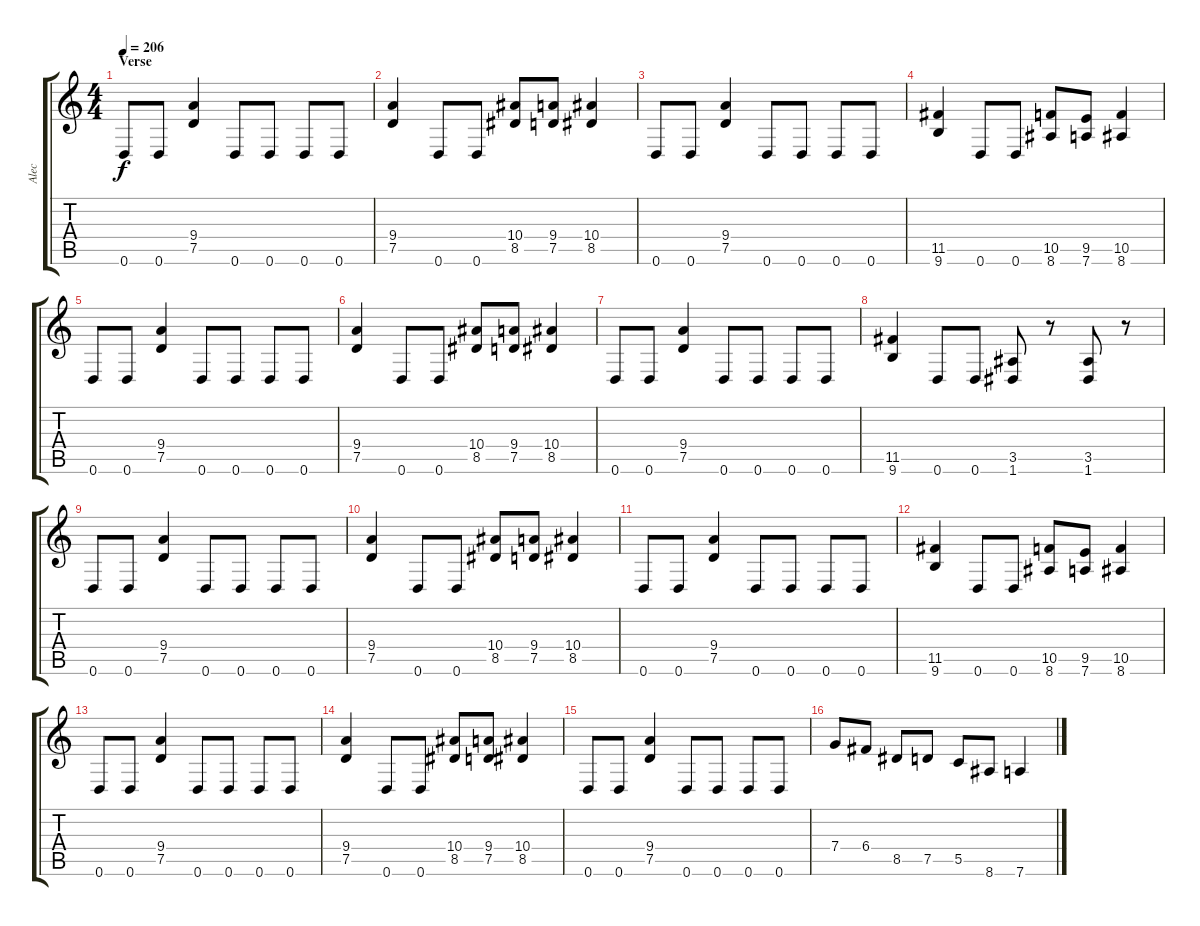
\track ("Alec" "Alec") {instrument distortionguitar}
\staff {score tabs}
\tuning (D4 A3 F3 C3 G2 D2) {hide}
\ts (4 4)
\section ("" "Verse")
\tempo 206
\clef g2
\ks c
0.6.8{dy f} 0.6.8 (9.4 7.5).4 0.6.8 0.6.8 0.6.8 0.6.8 |
(9.4 7.5).4 0.6.8 0.6.8 (10.4 8.5).8 (9.4 7.5).8 (10.4 8.5).4 |
0.6.8 0.6.8 (9.4 7.5).4 0.6.8 0.6.8 0.6.8 0.6.8 |
(11.5 9.6).4 0.6.8 0.6.8 (10.5 8.6).8 (9.5 7.6).8 (10.5 8.6).4 |
0.6.8 0.6.8 (9.4 7.5).4 0.6.8 0.6.8 0.6.8 0.6.8 |
(9.4 7.5).4 0.6.8 0.6.8 (10.4 8.5).8 (9.4 7.5).8 (10.4 8.5).4 |
0.6.8 0.6.8 (9.4 7.5).4 0.6.8 0.6.8 0.6.8 0.6.8 |
(11.5 9.6).4 0.6.8 0.6.8 (3.5 1.6).8 r.8 (3.5 1.6).8 r.8 |
0.6.8 0.6.8 (9.4 7.5).4 0.6.8 0.6.8 0.6.8 0.6.8 |
(9.4 7.5).4 0.6.8 0.6.8 (10.4 8.5).8 (9.4 7.5).8 (10.4 8.5).4 |
0.6.8 0.6.8 (9.4 7.5).4 0.6.8 0.6.8 0.6.8 0.6.8 |
(11.5 9.6).4 0.6.8 0.6.8 (10.5 8.6).8 (9.5 7.6).8 (10.5 8.6).4 |
0.6.8 0.6.8 (9.4 7.5).4 0.6.8 0.6.8 0.6.8 0.6.8 |
(9.4 7.5).4 0.6.8 0.6.8 (10.4 8.5).8 (9.4 7.5).8 (10.4 8.5).4 |
0.6.8 0.6.8 (9.4 7.5).4 0.6.8 0.6.8 0.6.8 0.6.8 |
7.4.8 6.4.8 8.5.8 7.5.8 5.5.8 8.6.8 7.6.4
